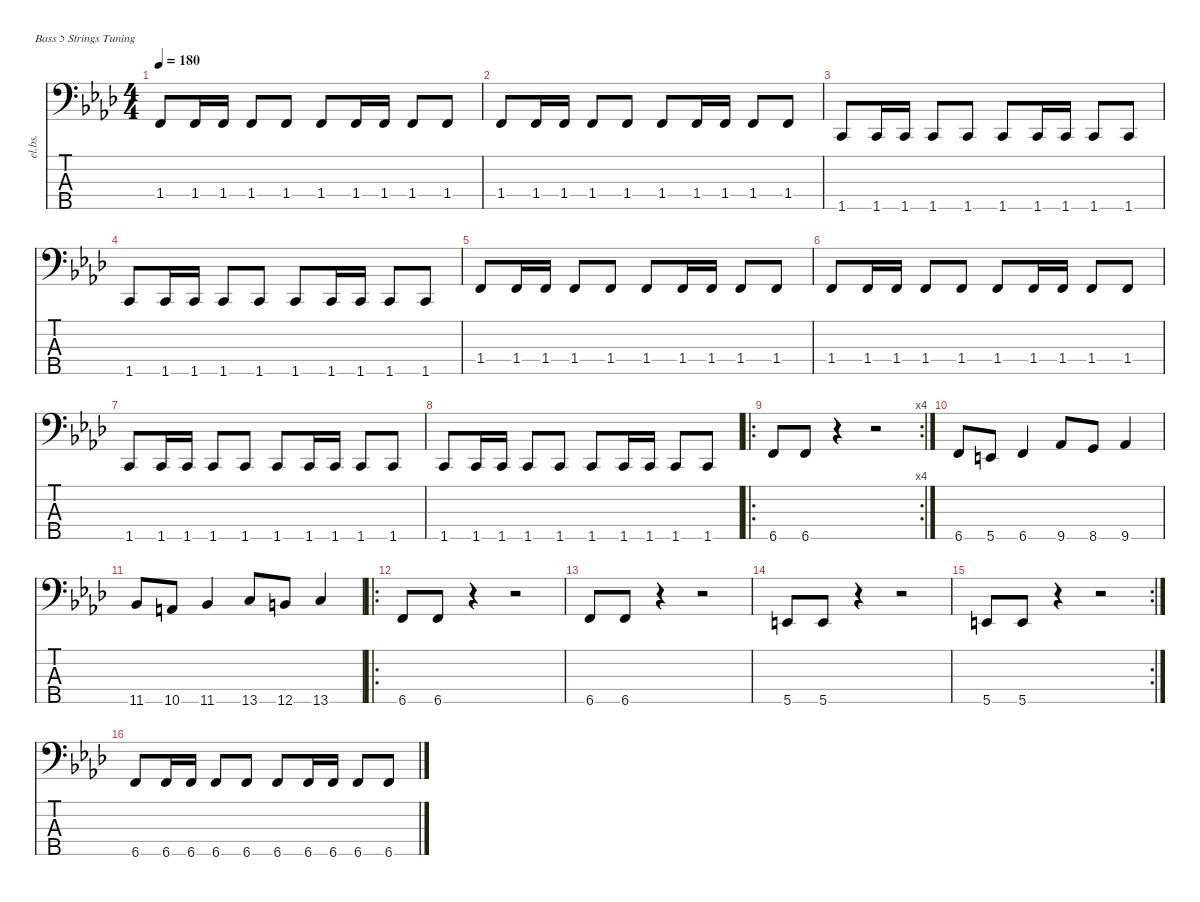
\defaultSystemsLayout 4
\hideDynamics
\bracketExtendMode nobrackets
\otherSystemsTrackNameOrientation horizontal
\track ("Bass" "el.bs.") {solo instrument electricbasspick}
\staff {score tabs}
\tuning (G2 D2 A1 E1 B0)
\ts (4 4)
\beaming (8 2 2 2 2)
\tempo 180
\clef f4
\ks fminor
1.4{acc forcenatural}.8{dy f instrument electricbasspick} 1.4{acc forcenatural}.16 1.4{acc forcenatural}.16 1.4{acc forcenatural}.8 1.4{acc forcenatural}.8 1.4{acc forcenatural}.8 1.4{acc forcenatural}.16 1.4{acc forcenatural}.16 1.4{acc forcenatural}.8 1.4{acc forcenatural}.8 |
1.4{acc forcenatural}.8 1.4{acc forcenatural}.16 1.4{acc forcenatural}.16 1.4{acc forcenatural}.8 1.4{acc forcenatural}.8 1.4{acc forcenatural}.8 1.4{acc forcenatural}.16 1.4{acc forcenatural}.16 1.4{acc forcenatural}.8 1.4{acc forcenatural}.8 |
1.5{acc forcenatural}.8 1.5{acc forcenatural}.16 1.5{acc forcenatural}.16 1.5{acc forcenatural}.8 1.5{acc forcenatural}.8 1.5{acc forcenatural}.8 1.5{acc forcenatural}.16 1.5{acc forcenatural}.16 1.5{acc forcenatural}.8 1.5{acc forcenatural}.8 |
1.5{acc forcenatural}.8 1.5{acc forcenatural}.16 1.5{acc forcenatural}.16 1.5{acc forcenatural}.8 1.5{acc forcenatural}.8 1.5{acc forcenatural}.8 1.5{acc forcenatural}.16 1.5{acc forcenatural}.16 1.5{acc forcenatural}.8 1.5{acc forcenatural}.8 |
1.4{acc forcenatural}.8 1.4{acc forcenatural}.16 1.4{acc forcenatural}.16 1.4{acc forcenatural}.8 1.4{acc forcenatural}.8 1.4{acc forcenatural}.8 1.4{acc forcenatural}.16 1.4{acc forcenatural}.16 1.4{acc forcenatural}.8 1.4{acc forcenatural}.8 |
1.4{acc forcenatural}.8 1.4{acc forcenatural}.16 1.4{acc forcenatural}.16 1.4{acc forcenatural}.8 1.4{acc forcenatural}.8 1.4{acc forcenatural}.8 1.4{acc forcenatural}.16 1.4{acc forcenatural}.16 1.4{acc forcenatural}.8 1.4{acc forcenatural}.8 |
1.5{acc forcenatural}.8 1.5{acc forcenatural}.16 1.5{acc forcenatural}.16 1.5{acc forcenatural}.8 1.5{acc forcenatural}.8 1.5{acc forcenatural}.8 1.5{acc forcenatural}.16 1.5{acc forcenatural}.16 1.5{acc forcenatural}.8 1.5{acc forcenatural}.8 |
1.5{acc forcenatural}.8 1.5{acc forcenatural}.16 1.5{acc forcenatural}.16 1.5{acc forcenatural}.8 1.5{acc forcenatural}.8 1.5{acc forcenatural}.8 1.5{acc forcenatural}.16 1.5{acc forcenatural}.16 1.5{acc forcenatural}.8 1.5{acc forcenatural}.8 |
\ro
\rc 4
6.5{acc forcenatural}.8 6.5{acc forcenatural}.8 r.4 r.2 |
6.5{acc forcenatural}.8 5.5{acc forcenatural}.8 6.5{acc forcenatural}.4 9.5{acc b}.8 8.5{acc forcenatural}.8 9.5{acc b}.4 |
11.5{acc b}.8 10.5{acc forcenatural}.8 11.5{acc b}.4 13.5{acc forcenatural}.8 12.5{acc forcenatural}.8 13.5{acc forcenatural}.4 |
\ro
6.5{acc forcenatural}.8 6.5{acc forcenatural}.8 r.4 r.2 |
6.5{acc forcenatural}.8 6.5{acc forcenatural}.8 r.4 r.2 |
5.5{acc forcenatural}.8 5.5{acc forcenatural}.8 r.4 r.2 |
\rc 2
5.5{acc forcenatural}.8 5.5{acc forcenatural}.8 r.4 r.2 |
6.5{acc forcenatural}.8 6.5{acc forcenatural}.16 6.5{acc forcenatural}.16 6.5{acc forcenatural}.8 6.5{acc forcenatural}.8 6.5{acc forcenatural}.8 6.5{acc forcenatural}.16 6.5{acc forcenatural}.16 6.5{acc forcenatural}.8 6.5{acc forcenatural}.8
